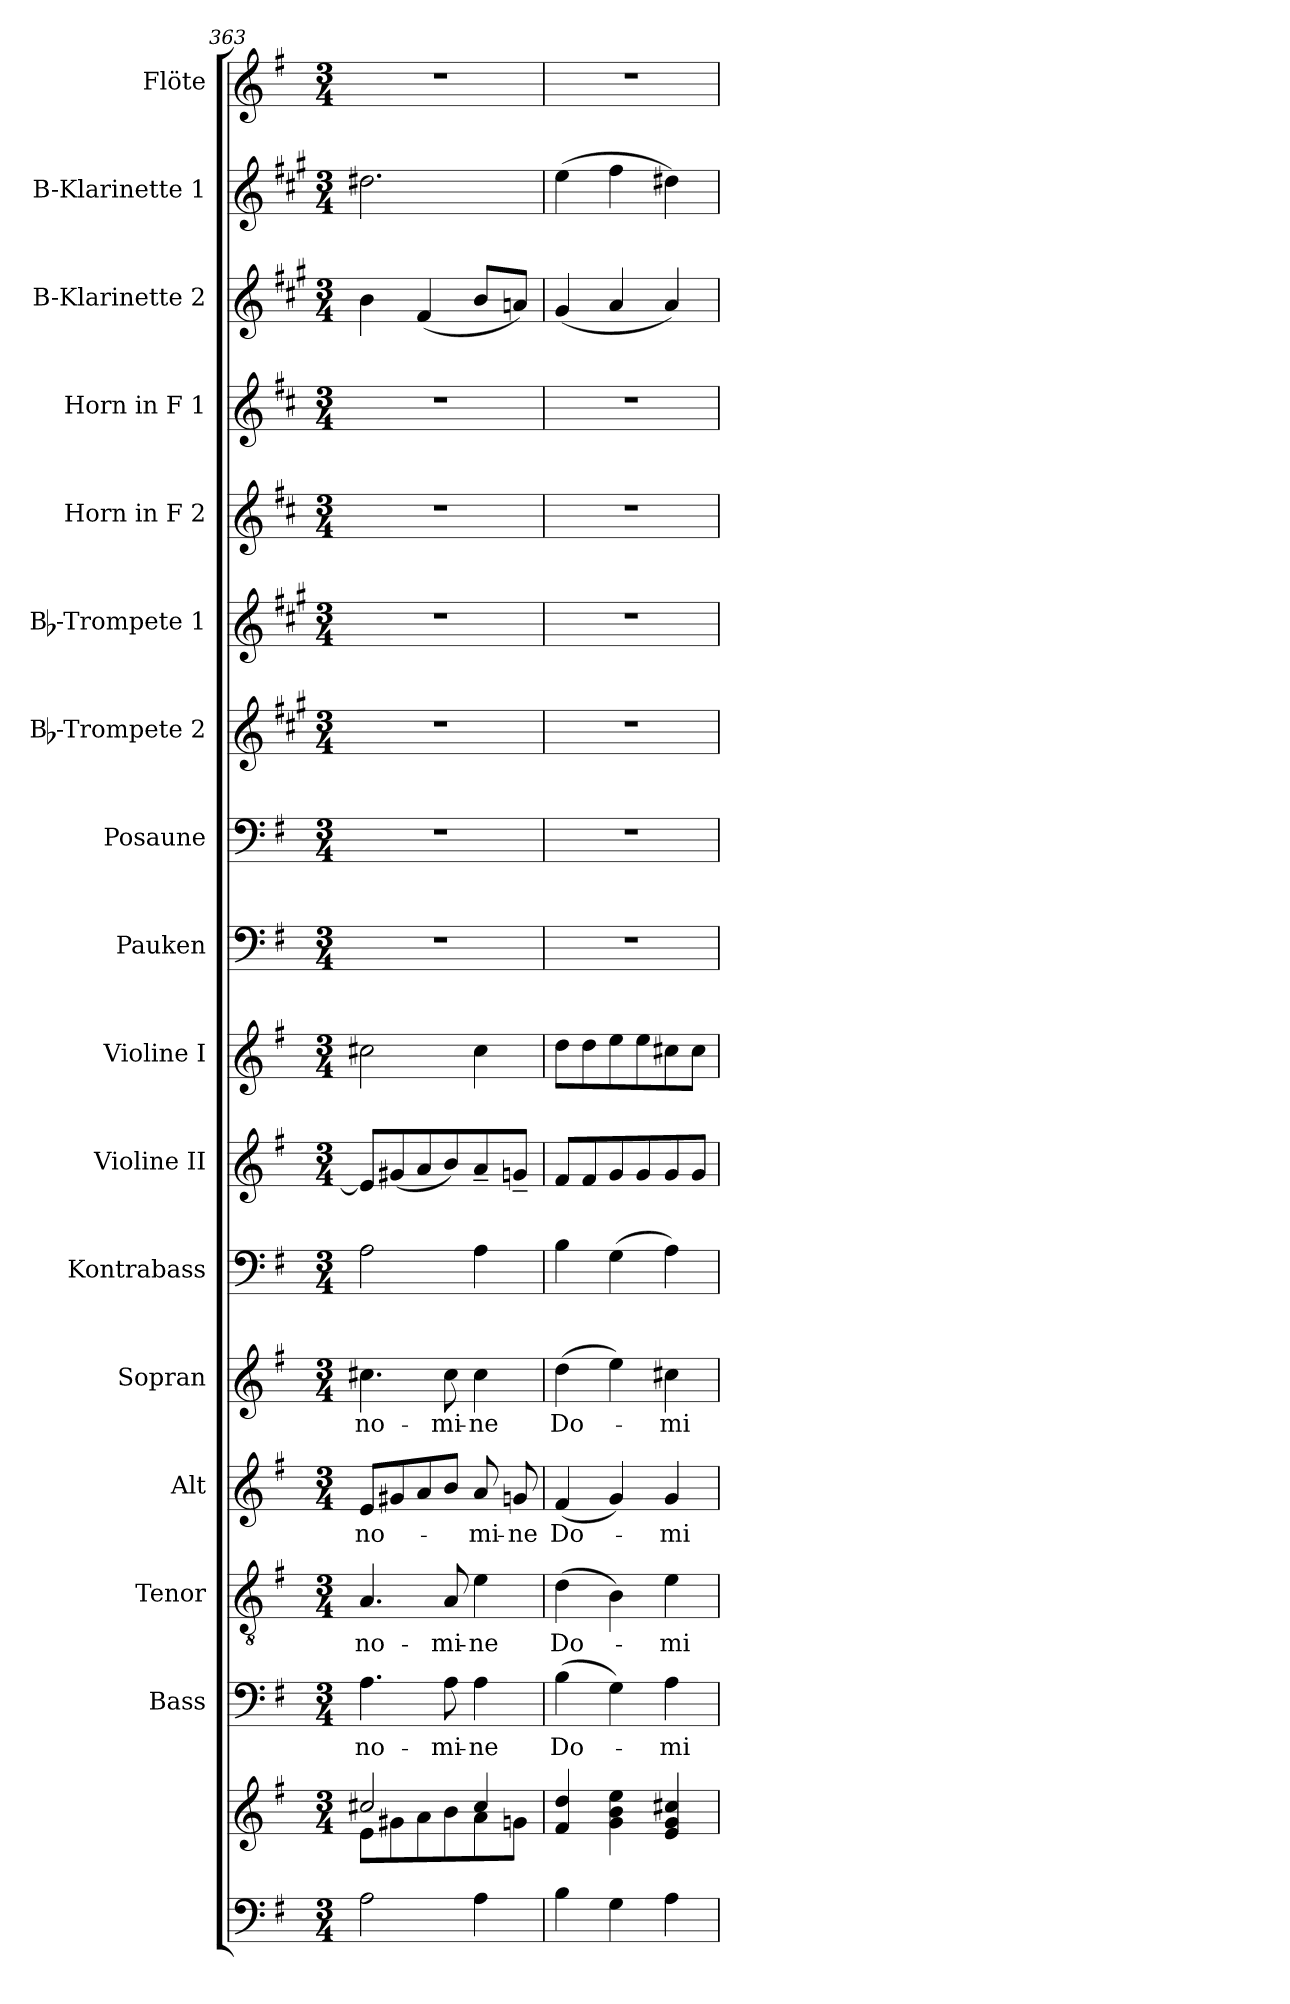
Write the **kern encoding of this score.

**kern	**kern	**kern	**text	**kern	**text	**kern	**text	**kern	**text	**kern	**kern	**kern	**kern	**kern	**kern	**kern	**kern	**kern	**kern	**kern	**kern
*part17	*part17	*part16	*part16	*part15	*part15	*part14	*part14	*part13	*part13	*part12	*part11	*part10	*part9	*part8	*part7	*part6	*part5	*part4	*part3	*part2	*part1
*staff18	*staff17	*staff16	*staff16	*staff15	*staff15	*staff14	*staff14	*staff13	*staff13	*staff12	*staff11	*staff10	*staff9	*staff8	*staff7	*staff6	*staff5	*staff4	*staff3	*staff2	*staff1
*	*	*I"Bass	*	*I"Tenor	*	*I"Alt	*	*I"Sopran	*	*I"Kontrabass	*I"Violine II	*I"Violine I	*I"Pauken	*I"Posaune	*I"Bb-Trompete 2	*I"Bb-Trompete 1	*I"Horn in F 2	*I"Horn in F 1	*I"B-Klarinette 2	*I"B-Klarinette 1	*I"Flöte
*	*	*I'B.	*	*I'T.	*	*I'A.	*	*I'S.	*	*I'Kb.	*I'Vl. II	*I'Vl. I	*I'Pk.	*I'Pos.	*I'Bb Trp. 2	*I'Bb Trp. 1	*I'Hrn. 2	*I'Hrn. 1	*I'B Kl. 2	*I'B Kl. 1	*I'Fl.
*clefF4	*clefG2	*clefF4	*	*clefGv2	*	*clefG2	*	*clefG2	*	*clefF4	*clefG2	*clefG2	*clefF4	*clefF4	*clefG2	*clefG2	*clefG2	*clefG2	*clefG2	*clefG2	*clefG2
*	*	*	*	*	*	*	*	*	*	*ITrd7c12	*	*	*	*	*ITrd1c2	*ITrd1c2	*ITrd4c7	*ITrd4c7	*ITrd1c2	*ITrd1c2	*
*k[f#]	*k[f#]	*k[f#]	*	*k[f#]	*	*k[f#]	*	*k[f#]	*	*k[f#]	*k[f#]	*k[f#]	*k[f#]	*k[f#]	*k[f#]	*k[f#]	*k[f#]	*k[f#]	*k[f#]	*k[f#]	*k[f#]
*G:	*G:	*G:	*	*G:	*	*G:	*	*G:	*	*G:	*G:	*G:	*G:	*G:	*G:	*G:	*G:	*G:	*G:	*G:	*G:
*M3/4	*M3/4	*M3/4	*	*M3/4	*	*M3/4	*	*M3/4	*	*M3/4	*M3/4	*M3/4	*M3/4	*M3/4	*M3/4	*M3/4	*M3/4	*M3/4	*M3/4	*M3/4	*M3/4
=363	=363	=363	=363	=363	=363	=363	=363	=363	=363	=363	=363	=363	=363	=363	=363	=363	=363	=363	=363	=363	=363
*	*^	*	*	*	*	*	*	*	*	*	*	*	*	*	*	*	*	*	*	*	*
!	!	!	!	!LO:LY:b	!	!LO:LY:b	!	!LO:LY:b	!	!LO:LY:b	!	!	!	!	!	!	!	!	!	!	!	!
2A\	2cc#X/	8e\L	4.A\	no-	4.A/	no-	8e/L	no-	4.cc#X\	no-	2AA\	8e/L]	2cc#X\	2.r	2.r	2.r	2.r	2.r	2.r	4a\	2.cc#X\	2.r
.	.	8g#X\	.	.	.	.	8g#X/	.	.	.	.	(<8g#X/	.	.	.	.	.	.	.	.	.	.
.	.	8a\	.	.	.	.	8a/	.	.	.	.	8a/	.	.	.	.	.	.	.	(<4e/	.	.
!	!	!	!	!LO:LY:b	!	!LO:LY:b	!	!	!	!LO:LY:b	!	!	!	!	!	!	!	!	!	!	!	!
.	.	8b\	8A\	-mi-	8A/	-mi-	8b/J	.	8cc#\	-mi-	.	8b/)	.	.	.	.	.	.	.	.	.	.
!	!	!	!	!LO:LY:b	!	!LO:LY:b	!	!LO:LY:b	!	!LO:LY:b	!	!	!	!	!	!	!	!	!	!	!	!
4A\	4cc#/	8a\	4A\	-ne	4e\	-ne	8a/	-mi-	4cc#\	-ne	4AA\	8a~</	4cc#\	.	.	.	.	.	.	8a/L	.	.
!	!	!	!	!	!	!	!	!LO:LY:b	!	!	!	!	!	!	!	!	!	!	!	!	!	!
.	.	8gn\J	.	.	.	.	8gn/	-ne	.	.	.	8gn~</J	.	.	.	.	.	.	.	8gn/J)	.	.
=364	=364	=364	=364	=364	=364	=364	=364	=364	=364	=364	=364	=364	=364	=364	=364	=364	=364	=364	=364	=364	=364	=364
!	!	!	!	!LO:LY:b	!	!LO:LY:b	!	!LO:LY:b	!	!LO:LY:b	!	!	!	!	!	!	!	!	!	!	!	!
*	*v	*v	*	*	*	*	*	*	*	*	*	*	*	*	*	*	*	*	*	*	*	*
4B\	4f#/ 4dd/	(>4B\	Do-	(>4d\	Do-	(<4f#/	Do-	(>4dd\	Do-	4BB\	8f#/L	8dd\L	2.r	2.r	2.r	2.r	2.r	2.r	(<4f#/	(>4dd\	2.r
.	.	.	.	.	.	.	.	.	.	.	8f#/	8dd\	.	.	.	.	.	.	.	.	.
4G\	4g\ 4b\ 4ee\	4G\)	.	4B\)	.	4g/)	.	4ee\)	.	(>4GG\	8g/	8ee\	.	.	.	.	.	.	4g/	4ee\	.
.	.	.	.	.	.	.	.	.	.	.	8g/	8ee\	.	.	.	.	.	.	.	.	.
!	!	!	!LO:LY:b	!	!LO:LY:b	!	!LO:LY:b	!	!LO:LY:b	!	!	!	!	!	!	!	!	!	!	!	!
4A\	4e/ 4g/ 4cc#X/	4A\	-mi-	4e\	-mi-	4g/	-mi-	4cc#X\	-mi-	4AA\)	8g/	8cc#X\	.	.	.	.	.	.	4g/)	4cc#X\)	.
.	.	.	.	.	.	.	.	.	.	.	8g/J	8cc#\J	.	.	.	.	.	.	.	.	.
=	=	=	=	=	=	=	=	=	=	=	=	=	=	=	=	=	=	=	=	=	=
*-	*-	*-	*-	*-	*-	*-	*-	*-	*-	*-	*-	*-	*-	*-	*-	*-	*-	*-	*-	*-	*-
